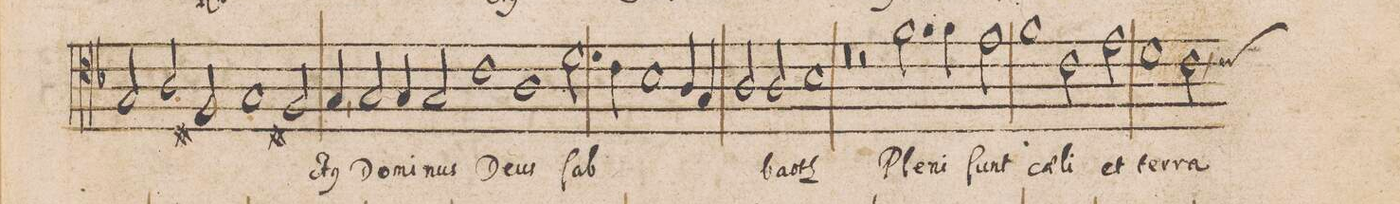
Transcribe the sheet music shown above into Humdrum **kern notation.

**kern	**text
*I"TENOR	*
*clefC4	*
*k[b-]	*
*met(C|)	*
*M2/1	*
2G/	.
2A/	.
=13-	=13-
2F#X/	.
1G	.
2F#X/	.
=14-	=14-
4G,/	-ct(us)
2G/	Do-
4G/	-mi-
2G/	-nus
1c\	De-
=15-	=15-
1A	-us
[y2d\	ſab-
=16-	=16-
4d\]	.
4c\	.
1B-	.
4A/	.
4G/	.
=17-	=17-
2A/	.
2A/	-ba-
1B-	-oth
=18-	=18-
0r	.
=19-	=19-
2r	.
2.f\	Ple-
4f\	-ni
2e\	ſunt
=20-	=20-
1f	cae-
2c\	-li
2e\	et
=21-	=21-
1d	ter-
2c,\	-ra
*custos:c	*
*-	*-
